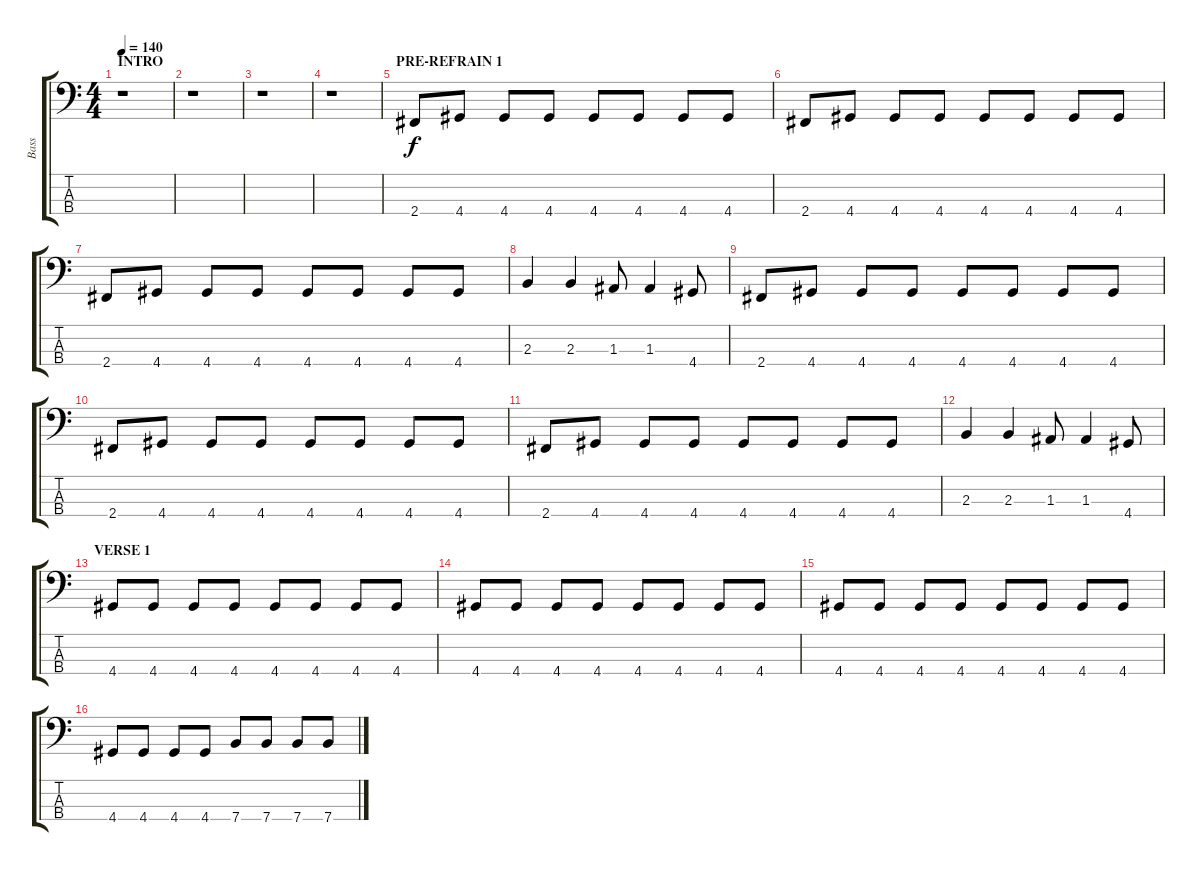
\track ("Bass" "Bass") {instrument synthbass2}
\staff {score tabs}
\tuning (G2 D2 A1 E1) {hide}
\ts (4 4)
\section ("" "INTRO")
\tempo 140
\clef f4
\ks c
r.1{dy f instrument synthbass2} |
r.1 |
r.1 |
r.1 |
\section ("" "PRE-REFRAIN 1")
2.4.8 4.4.8 4.4.8 4.4.8 4.4.8 4.4.8 4.4.8 4.4.8 |
2.4.8 4.4.8 4.4.8 4.4.8 4.4.8 4.4.8 4.4.8 4.4.8 |
2.4.8 4.4.8 4.4.8 4.4.8 4.4.8 4.4.8 4.4.8 4.4.8 |
2.3.4 2.3.4 1.3.8 1.3.4 4.4.8 |
2.4.8 4.4.8 4.4.8 4.4.8 4.4.8 4.4.8 4.4.8 4.4.8 |
2.4.8 4.4.8 4.4.8 4.4.8 4.4.8 4.4.8 4.4.8 4.4.8 |
2.4.8 4.4.8 4.4.8 4.4.8 4.4.8 4.4.8 4.4.8 4.4.8 |
2.3.4 2.3.4 1.3.8 1.3.4 4.4.8 |
\section ("" "VERSE 1")
4.4.8 4.4.8 4.4.8 4.4.8 4.4.8 4.4.8 4.4.8 4.4.8 |
4.4.8 4.4.8 4.4.8 4.4.8 4.4.8 4.4.8 4.4.8 4.4.8 |
4.4.8 4.4.8 4.4.8 4.4.8 4.4.8 4.4.8 4.4.8 4.4.8 |
4.4.8 4.4.8 4.4.8 4.4.8 7.4.8 7.4.8 7.4.8 7.4.8
